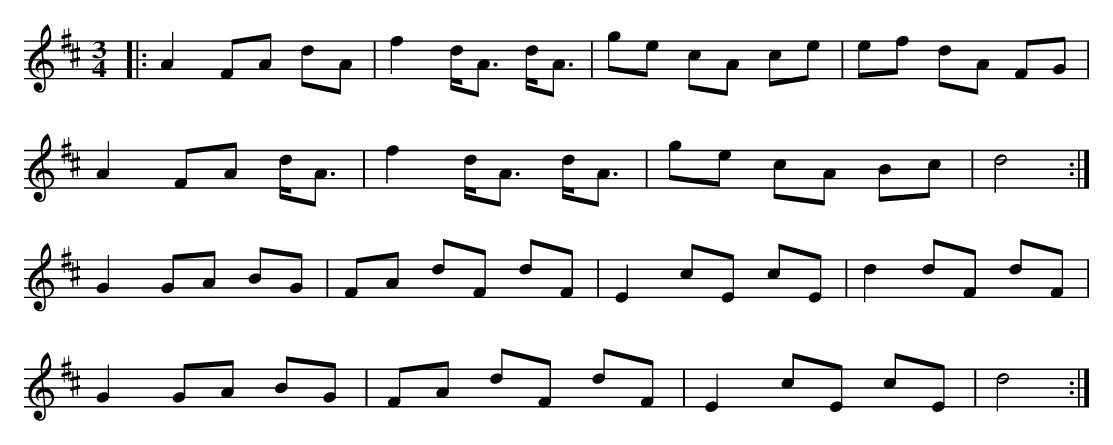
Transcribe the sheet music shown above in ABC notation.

X:1
M:3/4
K:D
|:A2 FA dA|f2 d<A d<A|ge cA ce|ef dA FG|
A2 FA d<A|f2 d<A d<A|ge cA Bc|d4:|
G2 GA BG|FA dF dF|E2 cE cE|d2 dF dF|
G2 GA BG|FA dF dF|E2 cE cE|d4:|
